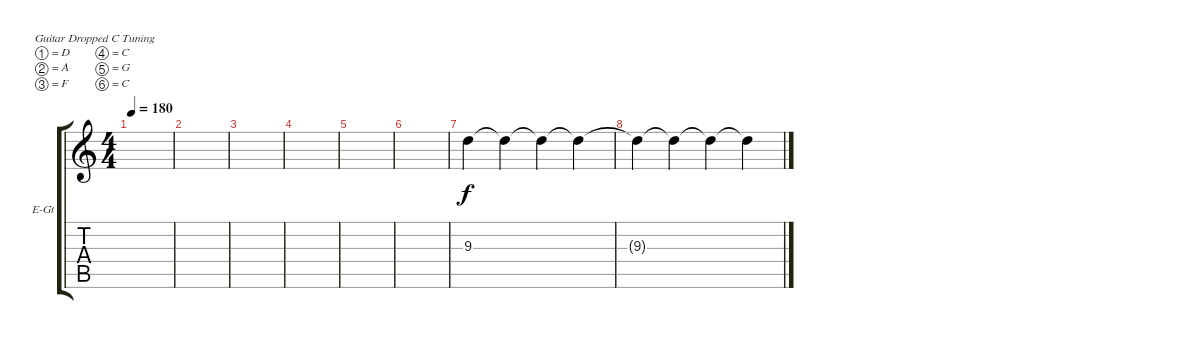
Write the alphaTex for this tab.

\defaultSystemsLayout 4
\bracketExtendMode groupsimilarinstruments
\firstSystemTrackNameOrientation horizontal
\otherSystemsTrackNameOrientation horizontal
\track ("Electric Guitar" "E-Gt") {instrument distortionguitar}
\staff {score tabs}
\tuning (D4 A3 F3 C3 G2 C2)
\ts (4 4)
\tempo 180
\clef g2
\ks c
|
|
|
|
|
|
9.3.4 9.3{t}.4 9.3{t}.4 9.3{t}.4 |
9.3{t}.4 9.3{t}.4 9.3{t}.4 9.3{t}.4
